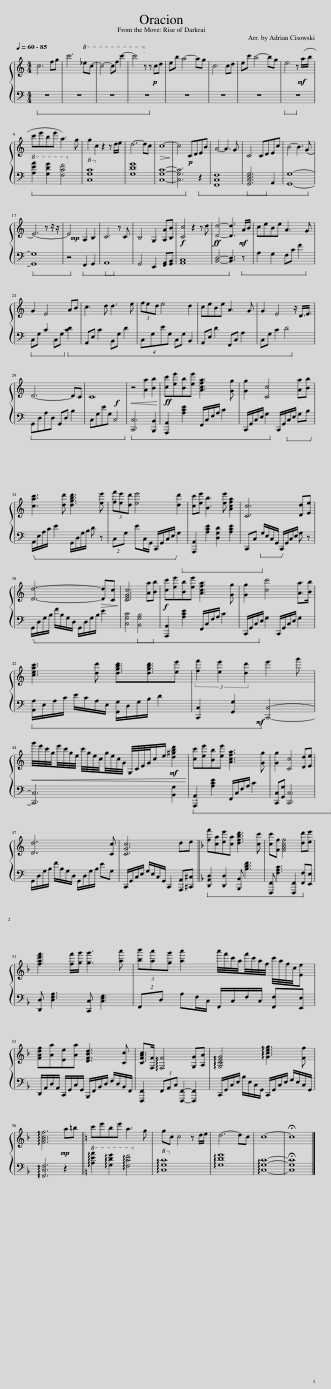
X:1
%%score { 1 | 2 }
L:1/8
Q:1/4=60
M:4/4
I:linebreak $
K:C
V:1 treble
V:2 bass
V:1
 c6 fg | c'6!8va(! _e'c'-!8va)! | c4- cf c'2- | c'4 z z!p! cd | eb a4- ag | %5
 c6 cd | ec' b4- bg | e6 z!mf! (a/b/ |$ c'e'be' a3) g | g2 c2 z2 z d/e/ | %10
 d6- dc |!>(! c8-!>)! | c4!p! CDEB | A4- A3 G | C4 CDEc | %15
 B4- B3 (G |$ E6-) z z/ z/ | E4 A,2 B,2!mp! | C6 z C | B,4 G,2 [A,A][B,B] | %20
!f! [Cc]4 z2 z d |!ff! [Dd]4- [Dd]3!mf! A/B/ | ceBe A3 G |$ G2 E4 AB | c3 d d3 e | %25
 (3fed e4 d2 | ceBe A3 G | G2 E4 z/ D3/4E3/4 |$ D6- DC | C8!f! | %30
 z4 [Aa]2 [Bb]2 |!ff! [cc'][ee'][Bb][ee'] [Acfa]3 [Gg] | [Gg]2 [Cc]4 [Aa][Bb] |$ [cac']3 [dd'] [dgbd']3 [ee'] | (3[ff'][ee'][dd'] [ee']4 [dd']2 | %35
 [cc'][ee'] [Bb]3 [ee'] [Acfa]2 | [Cc]6 [Dd][Ee] |$ [Dd]6-!>(! [Dd][Cc]!>)! | [CEGc]6 [Aa][Bb] |!f! [cc'][ee'][Bb][ee'] [Acfa]3 [Gg] | %40
 [Gg]2 [cc']4 [Aa]>[Bb] |$ [ceac']3 [dd'] [dgbd']3/2[dgbd']3/2[ee'] | (3[ff']2 [ee']2 [dd']2 e'3 g' |$!<(! g'/4e'/4c'/4g/4e'/4c'/4g/4e/4 c'/4g/4e/4c/4g/4e/4c/4G/4 G,/4C/4E/4G/4c/e/!mf! [d^gbd']2!<)! | [cc'][ee'][Bb][ee'] [Acfa]3 [Gg] | %45
 [Gg]2 [Cc]4 [Dd][Ee] |$ [Dd]7 [Cc] | [CGc]6 de ||[K:F] [ff'][ca][ee'][ca] [dfbd']3 [cc'] | [cc'][Ff] [FAcf]4 [dd'][ee'] |$ %50
 [fad'f']3 [ff']/[gg']/ [gg']3 [aa'] | (3[bb'][aa'][gg'] [aa']2 a'/4f'/4c'/4a/4f'/4c'/4a/4f/4 c'/4a/4f/4c/4[Ee] |$ [FAdf][Aa][Ee][Aa] [DFBd]3 [Cc] | [CFAc]>[F,F] !arpeggio![F,F]4 [G,G][A,A] | !arpeggio![G,CEG]4 !arpeggio![Gceg]3 [Ff] |$ %55
 !arpeggio![FAcf]6!mp! a=b ||[K:C] c'e'be' a3 g | gc c4 z d/e/ | d6- dc | c8- | %60
 !fermata!c8 |] %61
V:2
!ped! z8!ped-up! | z8 | z8 | z8 | z8 | %5
 z8 | z8 |!ped! z8!ped-up! |$!8va(!!ped! [Aea]2 [Gdg]2 [Fcf]4!8va)!!ped-up! |!8va(! [CGc]8!8va)! | %10
 [G,DG]8 | [C,G,C]8- | [C,G,C]6!ped! z2!ped-up! | [F,,C,F,]8 |!ped! [G,,C,E,G,]6 A,,2!ped-up! | %15
 [G,,G,]8- |$!ped! [G,,G,]8!ped-up! | z4!ped! F,,2 G,,2!ped-up! |!ped! A,,8!ped-up! | G,,4 E,,2 [F,,A,,][G,,B,,] | %20
 [A,,C,]8 | [B,,D,]4- [B,,D,]3!ped! z!ped-up! | A,2 G,2 F,C F2 |$!ped! C,G, C2 C,G,!ped! [CD]2!ped-up! | A,,E, C2 B,,G, D2 | %25
 C,G,EG, C,G, B,,2 | A,,E, D2 F,,C, A,2 | C,G, C2 D4 |$!ped! G,,D,A,D, G,,D, B,2!ped-up! | C,G,EG, C,4 | %30
!<(!!ped! [C,,C,]6 [B,,,B,,]2!ped-up!!<)! | [A,,,A,,]2 [A,CE]2 F,,/C,/F,/A,/ C2 | C,,/G,,/C,/E,/ G,2 C,,/G,,/!ped!C,/E,/ G,B,!ped-up! |$!ped! A,,/E,/A,/C/ E2 G,,/D,/G,/B,/ D z!ped-up! | C,G, EC,/G,,/ C,,/G,,/C,/E,/ G,2 | %35
 [A,,,A,,]2 [A,CE]2 [D,G,D]2 [A,CE]2 | C,,C,!ped! G,/E,/C,/G,,/ C,,/G,,/C,/E,/ G, z!ped-up! |$!ped! G,,/D,/G,/B,/ F/B,/G,/D,/ G,,/D,/G,/B,/ E2!ped-up! | [C,G,C]4!ped! [B,,G,B,]4!ped-up! | [A,,,A,,]2!ped! [A,CE]2 F,,/C,/F,/A,/ C2!ped-up! | %40
 C,,/G,,/C,/E,/ G,2 C,,/G,,/C,/E,/ G,2 |$!ped! [A,,A,]/E,/A,/C/ E/C/A,/E,/ [G,,G,]/D,/G,/B,/ D2!ped-up! | [C,,C,]2 [G,,G,]2!mf! [C,,C,]4- |$ [C,,C,]6 [B,,G,]2 |!ped! [A,,,A,,]2 [A,CE]2 F,,/C,/F,/A,/ C2!ped-up! | %45
 [C,,C,][G,,G,] [C,,C,]6 |$ G,,/D,/G,/B,/ F/B,/G,/D,/ G,,/D,/G,/B,/ EG, | C,,/G,,/C,/E,/ G,/E,/C,/G,,/ C,,2 [A,,,A,,][^C,,^C,] ||[K:F]!ped! [D,,A,,D,]2 [D,,D,]2 [B,,,B,,] [B,DF]3!ped-up! | [F,,,F,,] [F,A,C]3 [F,,,F,,]2 [F,,F,][E,,E,] |$ %50
 [D,,D,] [D,F,A,]3 [C,,C,] [C,E,G,]3 | F,,D, A,F,/C,/ F,,/C,/F,/C,/ [F,,F,][E,,E,] |$ D,,/A,,/D,/A,,/ C,,/G,,/C,/G,,/ B,,,/F,,/B,,/D,/ F,/D,/B,,/F,,/ | [F,,,F,,]2 (3F,,A,,C, [F,,,F,,]2- [F,,,F,,]2 | C,,/G,,/C,/E,/ B,/E,/C,/G,,/ C,,/G,,/C,/E,/ G,/E,/C,/G,,/ |$ %55
 !arpeggio![F,,C,F,]6 z2 ||[K:C]!8va(! !arpeggio![Aea]2 !arpeggio![Gdg]2 !arpeggio![Fcf]4!8va)! |!8va(! !arpeggio![CGc]8!8va)! | !arpeggio![G,DG]8 | !arpeggio![C,G,C]8- | %60
 !fermata![C,G,C]8 |] %61
